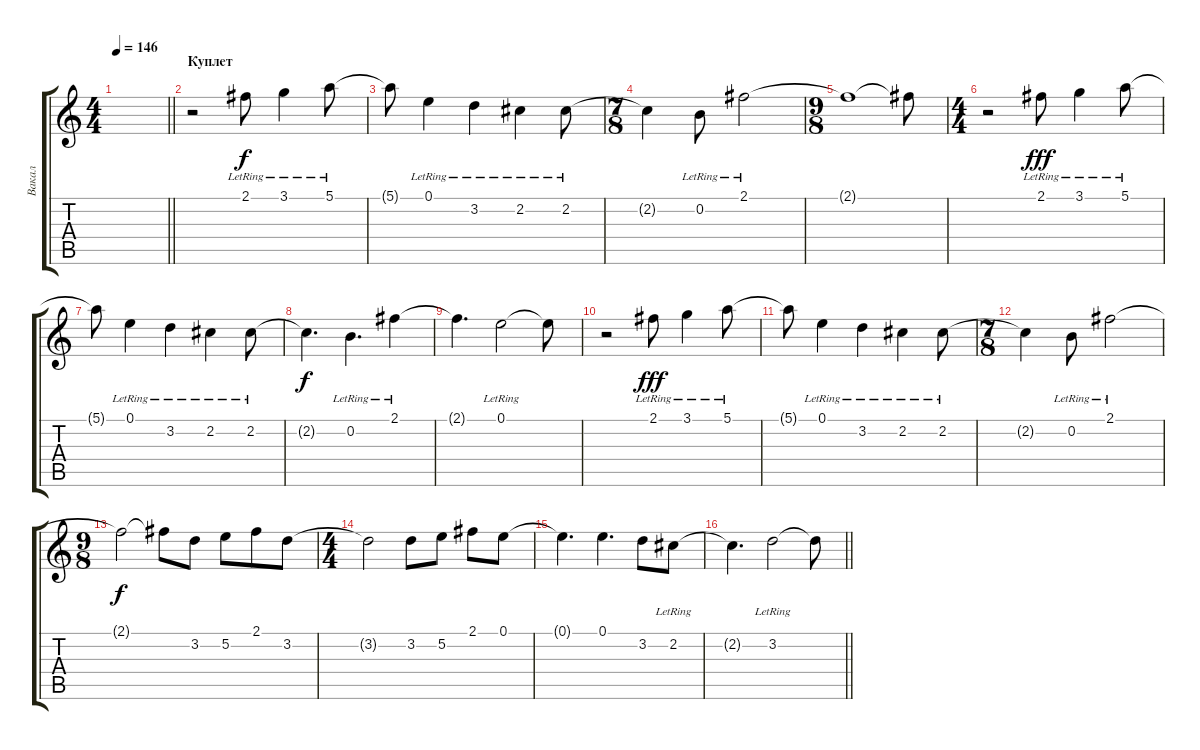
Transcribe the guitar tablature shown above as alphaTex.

\track ("Вакал" "Вакал") {instrument electricguitarclean}
\staff {score tabs}
\tuning (E4 B3 G3 D3 A2 E2) {hide}
\ts (4 4)
\tempo 146
\clef g2
\barLineRight lightlight
\ks c
|
\section ("" "Куплет")
r.2 2.1{lr}.8 3.1{lr}.4 5.1{lr}.8 |
5.1{t}.8 0.1{lr}.4 3.2{lr}.4 2.2{lr}.4 2.2{lr}.8 |
\ts (7 8)
2.2{t}.4 0.2{lr}.8 2.1{lr}.2 |
\ts (9 8)
2.1{t}.1{dy f} 2.1{t}.8 |
\ts (4 4)
r.2 2.1{lr}.8{dy fff} 3.1{lr}.4 5.1{lr}.8 |
5.1{t}.8 0.1{lr}.4 3.2{lr}.4 2.2{lr}.4 2.2{lr}.8 |
2.2{t}.4{d dy f} 0.2{lr}.4{d} 2.1{lr}.4 |
2.1{t}.4{d} 0.1{lr}.2 0.1{t}.8 |
r.2 2.1{lr}.8{dy fff} 3.1{lr}.4 5.1{lr}.8 |
5.1{t}.8 0.1{lr}.4 3.2{lr}.4 2.2{lr}.4 2.2{lr}.8 |
\ts (7 8)
2.2{t}.4 0.2{lr}.8 2.1{lr}.2 |
\ts (9 8)
2.1{t}.2{dy f} 2.1{t}.8 3.2.8 5.2.8 2.1.8 3.2.8 |
\ts (4 4)
3.2{t}.2 3.2.8 5.2.8 2.1.8 0.1.8 |
0.1{t}.4{d} 0.1.4{d} 3.2.8 2.2{lr}.8 |
\barLineRight lightlight
2.2{t}.4{d} 3.2{lr}.2 3.2{t}.8
